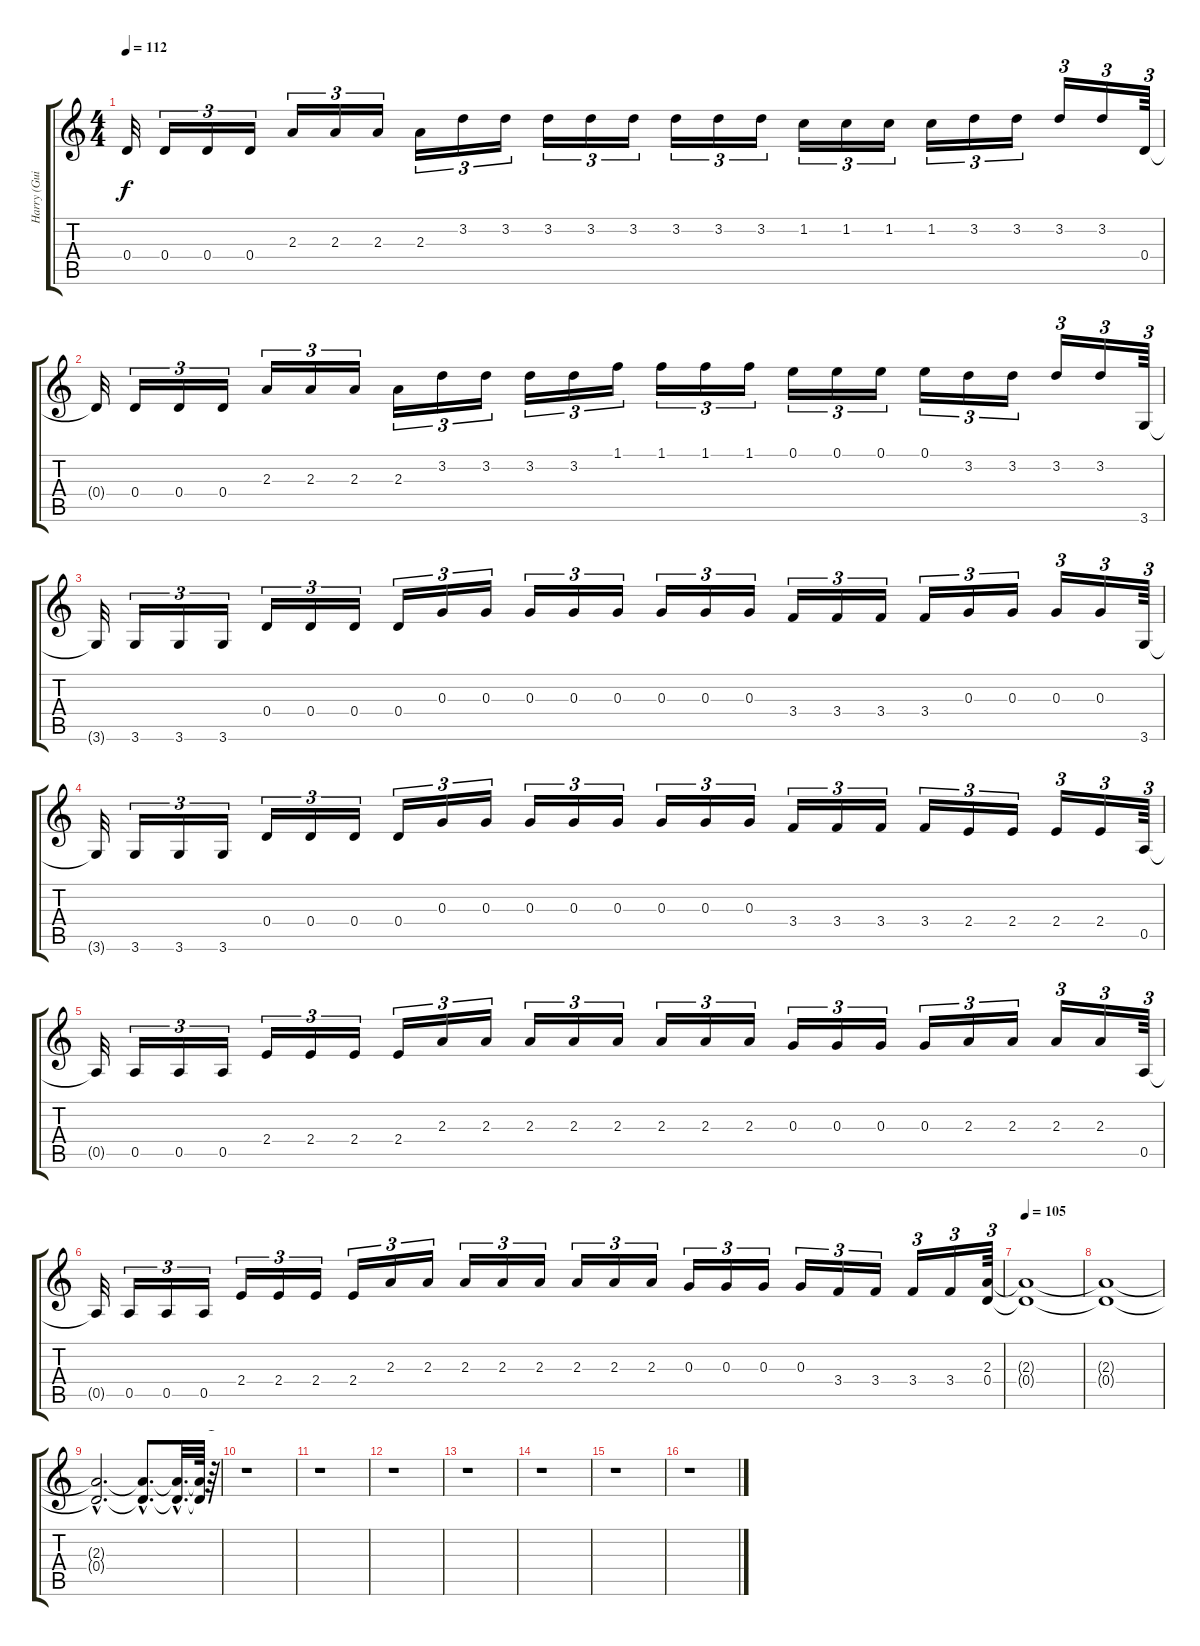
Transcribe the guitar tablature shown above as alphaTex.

\track ("Harry (Guitar)" "Harry (Gui") {instrument overdrivenguitar}
\staff {score tabs}
\tuning (E4 B3 G3 D3 A2 E2) {hide}
\ts (4 4)
\tempo 112
\clef g2
\ks c
0.4{t}.32{dy f} 0.4.16{tu (3 2)} 0.4.16{tu (3 2)} 0.4.16{tu (3 2)} 2.3.16{tu (3 2)} 2.3.16{tu (3 2)} 2.3.16{tu (3 2)} 2.3.16{tu (3 2)} 3.2.16{tu (3 2)} 3.2.16{tu (3 2)} 3.2.16{tu (3 2)} 3.2.16{tu (3 2)} 3.2.16{tu (3 2)} 3.2.16{tu (3 2)} 3.2.16{tu (3 2)} 3.2.16{tu (3 2)} 1.2.16{tu (3 2)} 1.2.16{tu (3 2)} 1.2.16{tu (3 2)} 1.2.16{tu (3 2)} 3.2.16{tu (3 2)} 3.2.16{tu (3 2)} 3.2.16{tu (3 2)} 3.2.16{tu (3 2)} 0.4.64{tu (3 2)} |
0.4{t}.32 0.4.16{tu (3 2)} 0.4.16{tu (3 2)} 0.4.16{tu (3 2)} 2.3.16{tu (3 2)} 2.3.16{tu (3 2)} 2.3.16{tu (3 2)} 2.3.16{tu (3 2)} 3.2.16{tu (3 2)} 3.2.16{tu (3 2)} 3.2.16{tu (3 2)} 3.2.16{tu (3 2)} 1.1.16{tu (3 2)} 1.1.16{tu (3 2)} 1.1.16{tu (3 2)} 1.1.16{tu (3 2)} 0.1.16{tu (3 2)} 0.1.16{tu (3 2)} 0.1.16{tu (3 2)} 0.1.16{tu (3 2)} 3.2.16{tu (3 2)} 3.2.16{tu (3 2)} 3.2.16{tu (3 2)} 3.2.16{tu (3 2)} 3.6.64{tu (3 2)} |
3.6{t}.32 3.6.16{tu (3 2)} 3.6.16{tu (3 2)} 3.6.16{tu (3 2)} 0.4.16{tu (3 2)} 0.4.16{tu (3 2)} 0.4.16{tu (3 2)} 0.4.16{tu (3 2)} 0.3.16{tu (3 2)} 0.3.16{tu (3 2)} 0.3.16{tu (3 2)} 0.3.16{tu (3 2)} 0.3.16{tu (3 2)} 0.3.16{tu (3 2)} 0.3.16{tu (3 2)} 0.3.16{tu (3 2)} 3.4.16{tu (3 2)} 3.4.16{tu (3 2)} 3.4.16{tu (3 2)} 3.4.16{tu (3 2)} 0.3.16{tu (3 2)} 0.3.16{tu (3 2)} 0.3.16{tu (3 2)} 0.3.16{tu (3 2)} 3.6.64{tu (3 2)} |
3.6{t}.32 3.6.16{tu (3 2)} 3.6.16{tu (3 2)} 3.6.16{tu (3 2)} 0.4.16{tu (3 2)} 0.4.16{tu (3 2)} 0.4.16{tu (3 2)} 0.4.16{tu (3 2)} 0.3.16{tu (3 2)} 0.3.16{tu (3 2)} 0.3.16{tu (3 2)} 0.3.16{tu (3 2)} 0.3.16{tu (3 2)} 0.3.16{tu (3 2)} 0.3.16{tu (3 2)} 0.3.16{tu (3 2)} 3.4.16{tu (3 2)} 3.4.16{tu (3 2)} 3.4.16{tu (3 2)} 3.4.16{tu (3 2)} 2.4.16{tu (3 2)} 2.4.16{tu (3 2)} 2.4.16{tu (3 2)} 2.4.16{tu (3 2)} 0.5.64{tu (3 2)} |
0.5{t}.32 0.5.16{tu (3 2)} 0.5.16{tu (3 2)} 0.5.16{tu (3 2)} 2.4.16{tu (3 2)} 2.4.16{tu (3 2)} 2.4.16{tu (3 2)} 2.4.16{tu (3 2)} 2.3.16{tu (3 2)} 2.3.16{tu (3 2)} 2.3.16{tu (3 2)} 2.3.16{tu (3 2)} 2.3.16{tu (3 2)} 2.3.16{tu (3 2)} 2.3.16{tu (3 2)} 2.3.16{tu (3 2)} 0.3.16{tu (3 2)} 0.3.16{tu (3 2)} 0.3.16{tu (3 2)} 0.3.16{tu (3 2)} 2.3.16{tu (3 2)} 2.3.16{tu (3 2)} 2.3.16{tu (3 2)} 2.3.16{tu (3 2)} 0.5.64{tu (3 2)} |
0.5{t}.32 0.5.16{tu (3 2)} 0.5.16{tu (3 2)} 0.5.16{tu (3 2)} 2.4.16{tu (3 2)} 2.4.16{tu (3 2)} 2.4.16{tu (3 2)} 2.4.16{tu (3 2)} 2.3.16{tu (3 2)} 2.3.16{tu (3 2)} 2.3.16{tu (3 2)} 2.3.16{tu (3 2)} 2.3.16{tu (3 2)} 2.3.16{tu (3 2)} 2.3.16{tu (3 2)} 2.3.16{tu (3 2)} 0.3.16{tu (3 2)} 0.3.16{tu (3 2)} 0.3.16{tu (3 2)} 0.3.16{tu (3 2)} 3.4.16{tu (3 2)} 3.4.16{tu (3 2)} 3.4.16{tu (3 2)} 3.4.16{tu (3 2)} (2.3 0.4).64{tu (3 2)} |
\tempo 105
(2.3{t} 0.4{t}).1 |
(2.3{t} 0.4{t}).1 |
(2.3{hac t} 0.4{hac t}).2{d} (2.3{hac t} 0.4{hac t}).8{d} (2.3{hac t} 0.4{hac t}).32{d} (2.3{t} 0.4{t}).64 r.64{tu (3 2)} |
r.1 |
r.1 |
r.1 |
r.1 |
r.1 |
r.1 |
r.1
